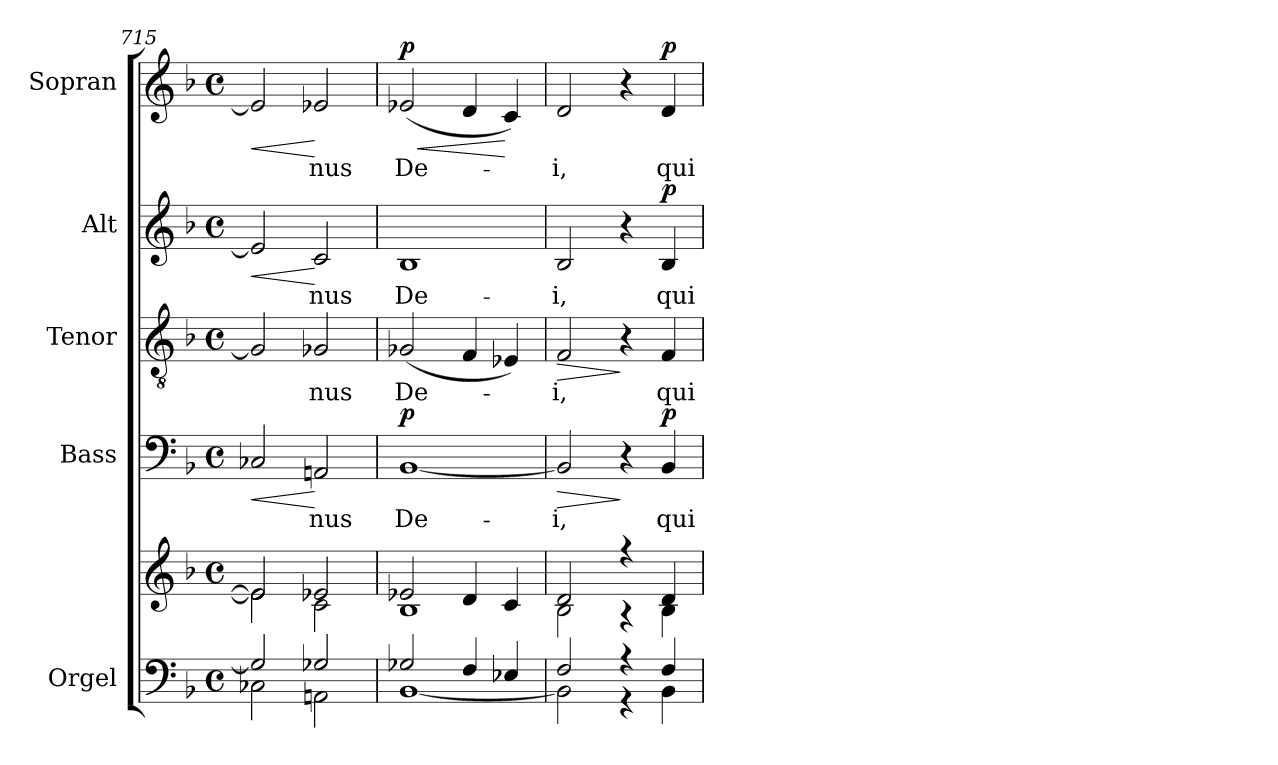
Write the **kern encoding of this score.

**kern	**kern	**kern	**text	**dynam	**kern	**text	**dynam	**kern	**text	**dynam	**kern	**text	**dynam
*part5	*part5	*part4	*part4	*part4	*part3	*part3	*part3	*part2	*part2	*part2	*part1	*part1	*part1
*staff6	*staff5	*staff4	*staff4	*staff4	*staff3	*staff3	*staff3	*staff2	*staff2	*staff2	*staff1	*staff1	*staff1
*I"Orgel	*	*I"Bass	*	*	*I"Tenor	*	*	*I"Alt	*	*	*I"Sopran	*	*
*I'Org.	*	*I'B.	*	*	*I'T.	*	*	*I'A.	*	*	*I'S.	*	*
!!LO:LB:g=z
*clefF4	*clefG2	*clefF4	*	*	*clefGv2	*	*	*clefG2	*	*	*clefG2	*	*
*k[b-]	*k[b-]	*k[b-]	*	*	*k[b-]	*	*	*k[b-]	*	*	*k[b-]	*	*
*F:	*F:	*F:	*	*	*F:	*	*	*F:	*	*	*F:	*	*
*M4/4	*M4/4	*M4/4	*	*	*M4/4	*	*	*M4/4	*	*	*M4/4	*	*
*met(c)	*met(c)	*met(c)	*	*	*met(c)	*	*	*met(c)	*	*	*met(c)	*	*
=715	=715	=715	=715	=715	=715	=715	=715	=715	=715	=715	=715	=715	=715
*^	*^	*	*	*	*	*	*	*	*	*	*	*	*
!	!	!	!	!	!	!LO:HP:b	!	!	!	!	!	!LO:HP:b	!	!	!LO:HP:b
2G-/]	2C-X\	2e-/]	2e-\]	2C-X/	.	<	2G-/]	.	.	2e-/]	.	<	2e-/]	.	<
!	!	!	!	!	!LO:LY:b	!	!	!LO:LY:b	!	!	!LO:LY:b	!	!	!LO:LY:b	!
2G-X/	2AAn\	2e-X/	2c\	2AAn/	-nus	[	2G-X/	-nus	.	2c/	-nus	[	2e-X/	-nus	[
=716	=716	=716	=716	=716	=716	=716	=716	=716	=716	=716	=716	=716	=716	=716	=716
!	!	!	!	!	!LO:LY:b	!LO:DY:a	!	!LO:LY:b	!	!	!LO:LY:b	!	!	!LO:LY:b	!LO:HP:b
!	!	!	!	!	!	!	!	!	!	!	!	!	!	!	!LO:DY:n=1:a
2G-X/	[<1BB-	2e-X/	1B-	[1BB-	De-	p	(<2G-X/	De-	.	1B-	De-	.	(<2e-X/	De-	< p
4F/	.	4d/	.	.	.	.	4F/	.	.	.	.	.	4d/	.	.
4E-X/	.	4c/	.	.	.	.	4E-X/)	.	.	.	.	.	4c/)	.	[
=717	=717	=717	=717	=717	=717	=717	=717	=717	=717	=717	=717	=717	=717	=717	=717
!	!	!	!	!	!LO:LY:b	!LO:HP:b	!	!LO:LY:b	!LO:HP:b	!	!LO:LY:b	!	!	!LO:LY:b	!
2F/	2BB-\]	2d/	2B-\	2BB-/]	-i,	>	2F/	-i,	>	2B-/	-i,	.	2d/	-i,	.
4r	4r	4r	4r	4r	.	]	4r	.	]	4r	.	.	4r	.	.
!	!	!	!	!	!LO:LY:b	!LO:DY:a	!	!LO:LY:b	!	!	!LO:LY:b	!LO:DY:a	!	!LO:LY:b	!LO:DY:a
4F/	4BB-\	4d/	4B-\	4BB-/	qui	p	4F/	qui	.	4B-/	qui	p	4d/	qui	p
*v	*v	*	*	*	*	*	*	*	*	*	*	*	*	*	*
*	*v	*v	*	*	*	*	*	*	*	*	*	*	*	*
=	=	=	=	=	=	=	=	=	=	=	=	=	=
*-	*-	*-	*-	*-	*-	*-	*-	*-	*-	*-	*-	*-	*-
